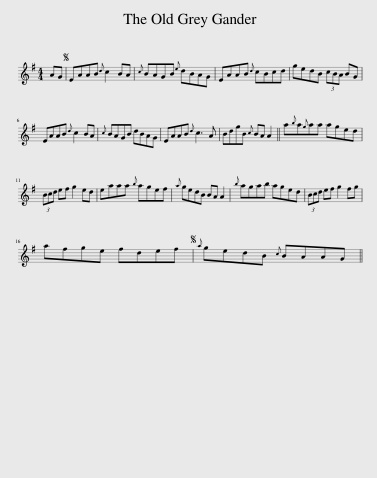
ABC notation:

X:1
L:1/8
M:4/4
I:linebreak $
K:G
V:1 treble
V:1
 AG |S EAAB{d} c2 BA |{c} BAGB{e} dBAG | EAAB{d} cBcd | gedB (3cBA BG |$ %5
 EAAB{d} c2 BA |{c} BAGB dBAG | EAAB{d} c3 A | BdgB{c} BA A2 || a{b}a{g}aa aged |$ %10
 (3Bcd ef g2 ed | eaaa{b} agef |{a} gedB BA A2 |{b} agab aged | (3Bcd ef g2 fg |$ %15
 afge fdef |S{a} gedB{c} BAAG || %17
